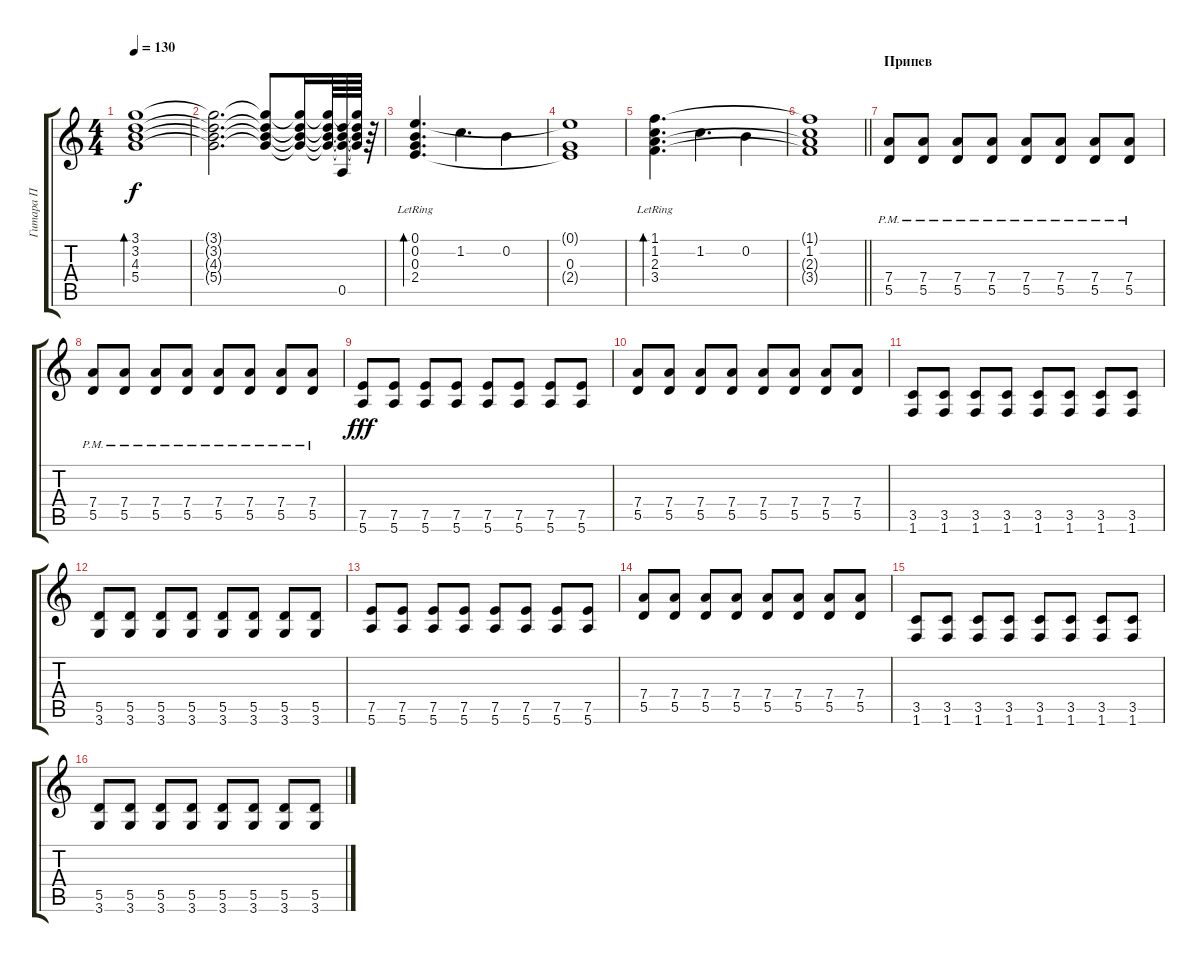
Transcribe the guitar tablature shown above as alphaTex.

\track ("Гитара П" "Гитара П") {instrument distortionguitar}
\staff {score tabs}
\tuning (E4 B3 G3 D3 A2 E2) {hide}
\ts (4 4)
\tempo 130
\clef g2
\ks c
(3.1 3.2 4.3 5.4).1{bd 120 dy f volume 6} |
(3.1{t} 3.2{t} 4.3{t} 5.4{t}).2{d} (3.1{t} 3.2{t} 4.3{t} 5.4{t}).8 (3.1{t} 3.2{t} 4.3{t} 5.4{t}).16 (3.1{t} 3.2{t} 4.3{t} 5.4{t}).64 (3.2{t} 4.3{t} 5.4{t} 0.5).64 (3.1{t} 3.2{t} 4.3{t} 5.4{t}).64 r.64{volume 11} |
(0.1{lr} 0.2{lr} 0.3{lr} 2.4{lr}).4{d bd 120} 1.2.4{d} 0.2.4 |
(0.1{t} 0.3 2.4{t}).1 |
(1.1{lr} 1.2{lr} 2.3{lr} 3.4{lr}).4{d bd 120} 1.2.4{d} 0.2.4 |
\barLineRight lightlight
(1.1{t} 1.2 2.3{t} 3.4{t}).1 |
\section ("" "Припев")
(7.4{pm} 5.5{pm}).8{volume 13 balance 16} (7.4{pm} 5.5{pm}).8 (7.4{pm} 5.5{pm}).8 (7.4{pm} 5.5{pm}).8 (7.4{pm} 5.5{pm}).8 (7.4{pm} 5.5{pm}).8 (7.4{pm} 5.5{pm}).8 (7.4{pm} 5.5{pm}).8 |
(7.4{pm} 5.5{pm}).8 (7.4{pm} 5.5{pm}).8 (7.4{pm} 5.5{pm}).8 (7.4{pm} 5.5{pm}).8 (7.4{pm} 5.5{pm}).8 (7.4{pm} 5.5{pm}).8 (7.4{pm} 5.5{pm}).8 (7.4{pm} 5.5{pm}).8 |
(7.5 5.6).8{dy fff} (7.5 5.6).8 (7.5 5.6).8 (7.5 5.6).8 (7.5 5.6).8 (7.5 5.6).8 (7.5 5.6).8 (7.5 5.6).8 |
(7.4 5.5).8 (7.4 5.5).8 (7.4 5.5).8 (7.4 5.5).8 (7.4 5.5).8 (7.4 5.5).8 (7.4 5.5).8 (7.4 5.5).8 |
(3.5 1.6).8 (3.5 1.6).8 (3.5 1.6).8 (3.5 1.6).8 (3.5 1.6).8 (3.5 1.6).8 (3.5 1.6).8 (3.5 1.6).8 |
(5.5 3.6).8 (5.5 3.6).8 (5.5 3.6).8 (5.5 3.6).8 (5.5 3.6).8 (5.5 3.6).8 (5.5 3.6).8 (5.5 3.6).8 |
(7.5 5.6).8 (7.5 5.6).8 (7.5 5.6).8 (7.5 5.6).8 (7.5 5.6).8 (7.5 5.6).8 (7.5 5.6).8 (7.5 5.6).8 |
(7.4 5.5).8 (7.4 5.5).8 (7.4 5.5).8 (7.4 5.5).8 (7.4 5.5).8 (7.4 5.5).8 (7.4 5.5).8 (7.4 5.5).8 |
(3.5 1.6).8 (3.5 1.6).8 (3.5 1.6).8 (3.5 1.6).8 (3.5 1.6).8 (3.5 1.6).8 (3.5 1.6).8 (3.5 1.6).8 |
(5.5 3.6).8 (5.5 3.6).8 (5.5 3.6).8 (5.5 3.6).8 (5.5 3.6).8 (5.5 3.6).8 (5.5 3.6).8 (5.5 3.6).8
